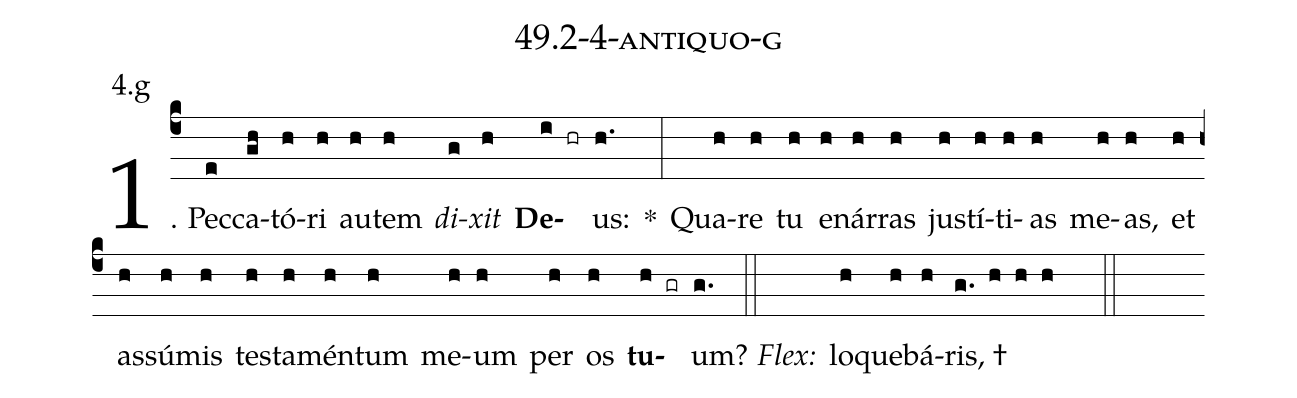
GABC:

name: 49.2-4-antiquo-g;
annotation: 4.g;
%%
(c4)1. Pec(e)ca(gh)tó(h)ri(h) au(h)tem(h) <i>di</i>(g)<i>xit</i>(h) <b>De</b>(i hr)us:(h.) *(:) Qua(h)re(h) tu(h) e(h)nár(h)ras(h) jus(h)tí(h)ti(h)as(h) me(h)as,(h) et(h) as(h)sú(h)mis(h) tes(h)ta(h)mén(h)tum(h) me(h)um(h) per(h) os(h) <b>tu</b>(h gr)um?(g.) (::)
<i>Flex:</i>()  lo(h)que(h)bá(h)ris, †(g. h h h  ::)

%E(h) u(h) o(h) u(h) a(h) e.(g.) (::)
